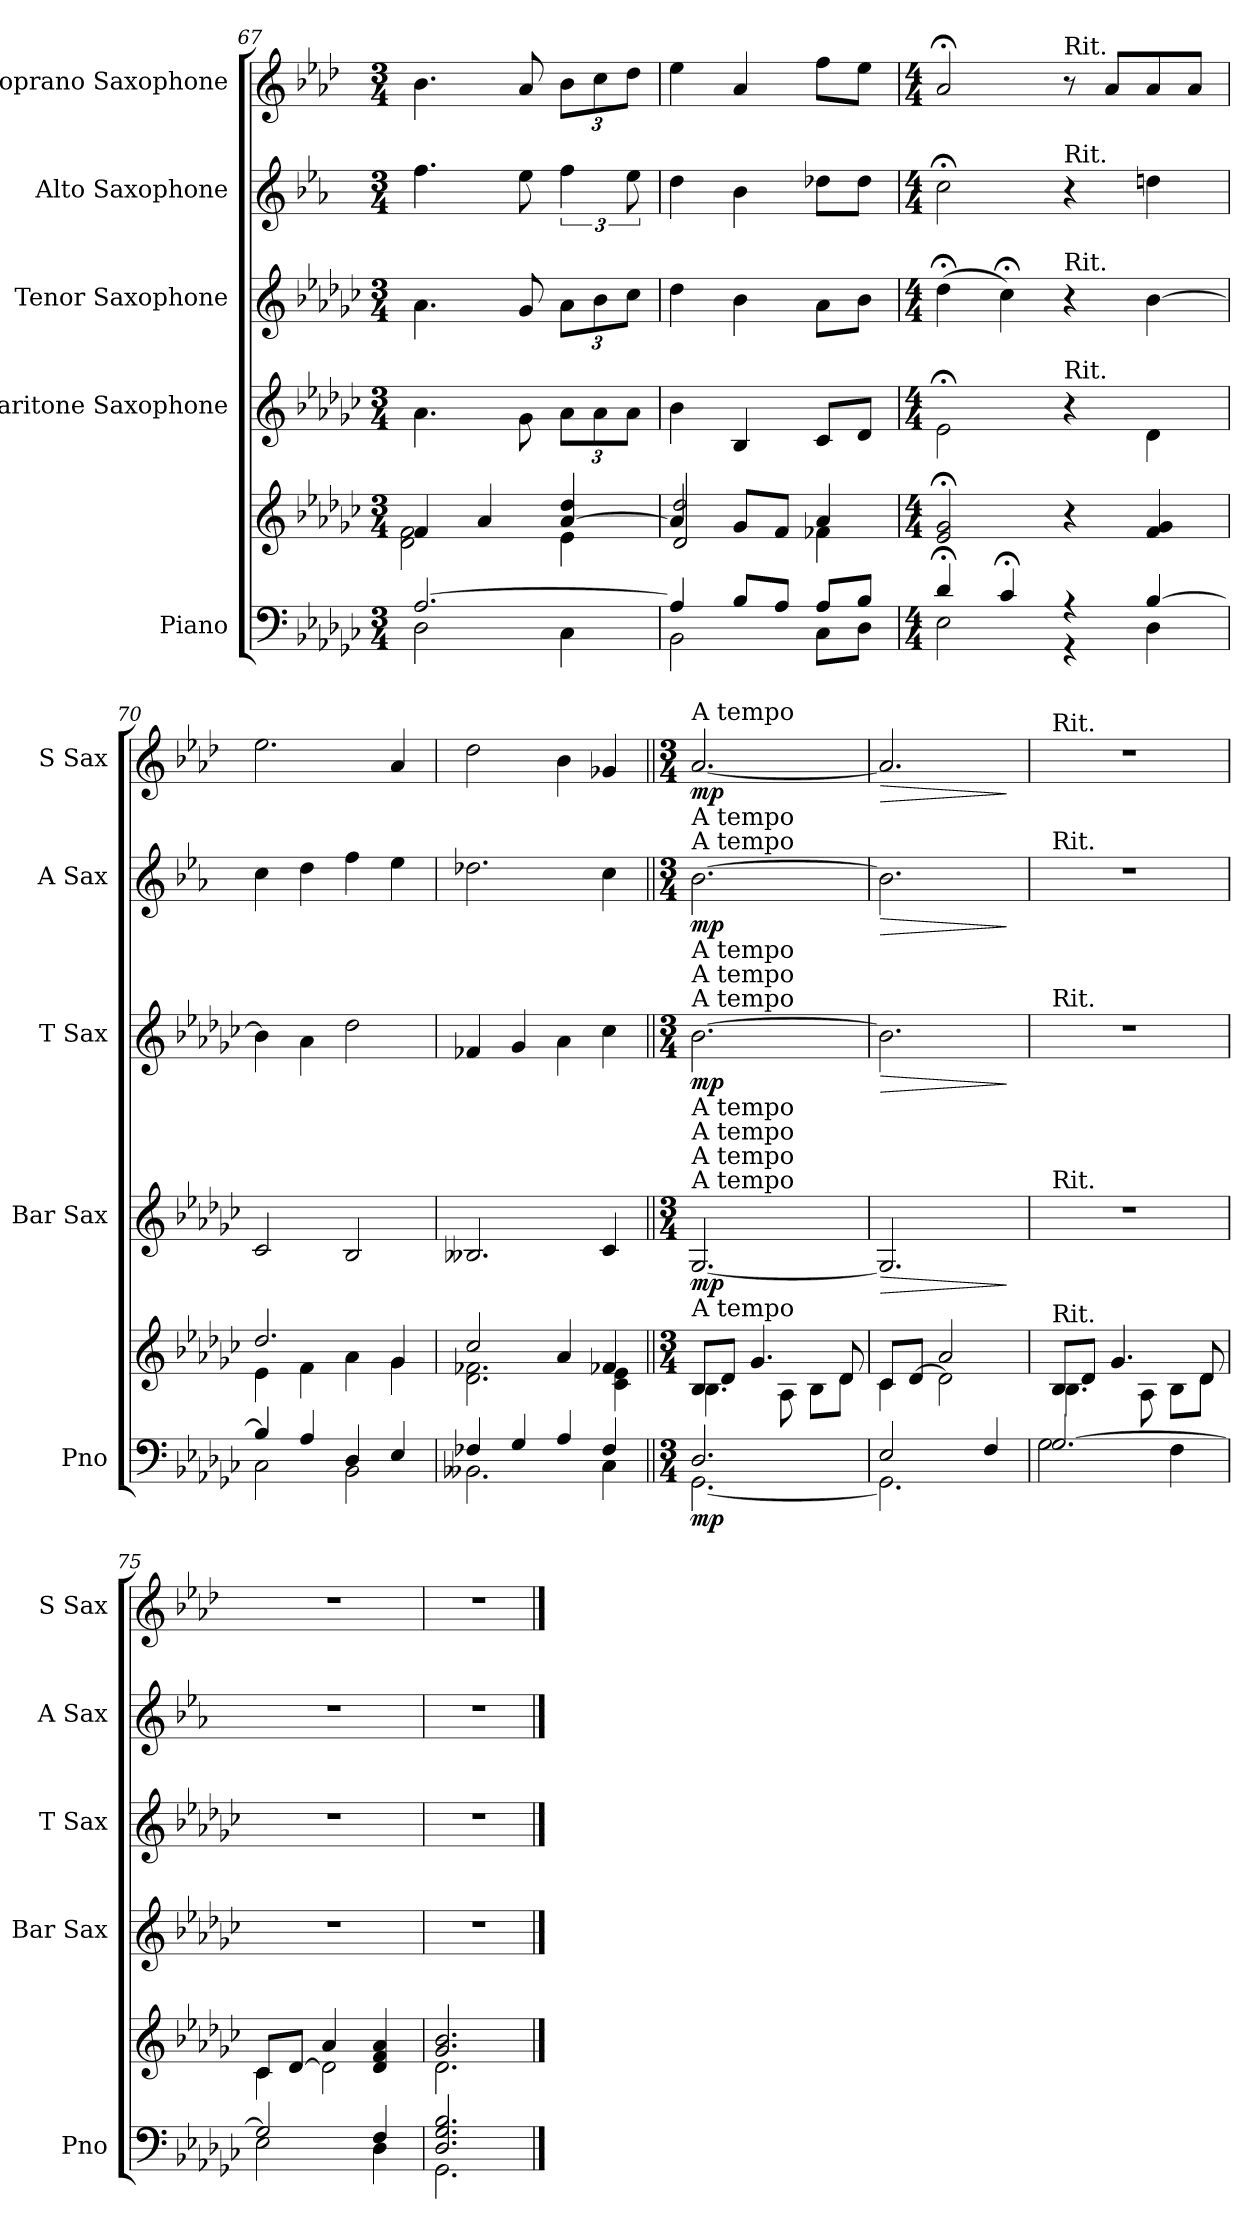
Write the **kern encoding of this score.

**kern	**kern	**dynam	**kern	**dynam	**kern	**dynam	**kern	**dynam	**kern	**dynam
*part5	*part5	*part5	*part4	*part4	*part3	*part3	*part2	*part2	*part1	*part1
*staff6	*staff5	*staff5/6	*staff4	*staff4	*staff3	*staff3	*staff2	*staff2	*staff1	*staff1
*I"Piano	*	*	*I"Baritone Saxophone	*	*I"Tenor Saxophone	*	*I"Alto Saxophone	*	*I"Soprano Saxophone	*
*I'Pno	*	*	*I'Bar Sax	*	*I'T Sax	*	*I'A Sax	*	*I'S Sax	*
*clefF4	*clefG2	*	*clefG2	*	*clefG2	*	*clefG2	*	*clefG2	*
*	*	*	*ITrd12c21	*	*ITrd8c14	*	*ITrd5c9	*	*ITrd1c2	*
*k[b-e-a-d-g-c-]	*k[b-e-a-d-g-c-]	*	*k[b-e-a-d-g-c-]	*	*k[b-e-a-d-g-c-]	*	*k[b-e-a-d-g-c-]	*	*k[b-e-a-d-g-c-]	*
*M3/4	*M3/4	*	*M3/4	*	*M3/4	*	*M3/4	*	*M3/4	*
=67	=67	=67	=67	=67	=67	=67	=67	=67	=67	=67
*^	*^	*	*	*	*	*	*	*	*	*
[2.A-/	2D-\	4f/	2d-\ 2f\	.	4.A-\	.	4.A-\	.	4.a-\	.	4.a-\	.
.	.	4a-/	.	.	.	.	.	.	.	.	.	.
.	.	.	.	.	8G-\	.	8G-/	.	8g-\	.	8g-/	.
*	*	*	*	*	*Xbrackettup	*	*Xbrackettup	*	*	*	*Xbrackettup	*
.	4C-\	[4a-/ 4dd-/	4e-\	.	12A-\L	.	12A-\L	.	6a-\	.	12a-\L	.
.	.	.	.	.	12A-\	.	12B-\	.	.	.	12b-\	.
.	.	.	.	.	12A-\J	.	12c-\J	.	12g-\	.	12cc-\J	.
=68	=68	=68	=68	=68	=68	=68	=68	=68	=68	=68	=68	=68
4A-/]	2BB-\	4a-/]	2d-/ 2dd-/	.	4B-\	.	4d-\	.	4f\	.	4dd-\	.
8B-/L	.	8g-/L	.	.	4BB-/	.	4B-\	.	4d-\	.	4g-/	.
8A-/J	.	8f/J	.	.	.	.	.	.	.	.	.	.
8A-/L	8C-\L	4a-/	4f-X\	.	8C-/L	.	8A-\L	.	8f-X\L	.	8ee-\L	.
8B-/J	8D-\J	.	.	.	8D-/J	.	8B-\J	.	8f-\J	.	8dd-\J	.
*	*	*v	*v	*	*	*	*	*	*	*	*	*
=69	=69	=69	=69	=69	=69	=69	=69	=69	=69	=69	=69
*M4/4	*	*M4/4	*	*M4/4	*	*M4/4	*	*M4/4	*	*M4/4	*
*	*	*	*	*	*	*	*	*	*	*MM50	*
4d-;</	2E-\	2e-/;< 2g-/;<	.	2E-;<\	.	(>4d-;<\	.	2e-;<\	.	2g-;</	.
4c-;</	.	.	.	.	.	4c-;<\)	.	.	.	.	.
*	*	*	*	*	*	*	*	*	*	*MM35	*
!	!	!	!	!	!	!	!	!	!	!LO:TX:a:t=Rit.	!
!	!	!	!	!	!	!	!	!LO:TX:a:t=Rit.	!	!	!
!	!	!	!	!	!	!LO:TX:a:t=Rit.	!	!	!	!	!
!	!	!	!	!LO:TX:a:t=Rit.	!	!	!	!	!	!	!
4rGG	4rA	4r	.	4r	.	4r	.	4r	.	8r	.
*	*	*	*	*	*	*	*	*	*	*MM72	*
.	.	.	.	.	.	.	.	.	.	8g-/L	.
[4B-/	4D-\	4f/ 4g-/	.	4D-\	.	[4B-\	.	4fn\	.	8g-/	.
*	*	*	*	*	*	*	*	*	*	*MM71	*
.	.	.	.	.	.	.	.	.	.	8g-/J	.
!!LO:LB:g=z
=70	=70	=70	=70	=70	=70	=70	=70	=70	=70	=70	=70
*	*	*	*	*	*	*	*	*	*	*MM70	*
*	*	*^	*	*	*	*	*	*	*	*	*
4B-/]	2C-\	2.dd-/	4e-\	.	2C-/	.	4B-\]	.	4e-\	.	2.dd-\	.
4A-/	.	.	4f\	.	.	.	4A-\	.	4f\	.	.	.
4D-/	2BB-\	.	4a-\	.	2BB-/	.	2d-\	.	4a-\	.	.	.
4E-/	.	4g-/	4g-\	.	.	.	.	.	4g-\	.	4g-/	.
=71	=71	=71	=71	=71	=71	=71	=71	=71	=71	=71	=71	=71
4F-X/	2.BB--X\	2cc-/	2.d-\ 2.f-X\	.	2.BB--X/	.	4F-X/	.	2.f-X\	.	2cc-\	.
4G-/	.	.	.	.	.	.	4G-/	.	.	.	.	.
4A-/	.	4a-/	.	.	.	.	4A-\	.	.	.	4a-\	.
4F-/	4C-\	4f-X/	4c-\ 4e-\	.	4C-/	.	4c-\	.	4e-\	.	4f-X/	.
=72||	=72||	=72||	=72||	=72||	=72||	=72||	=72||	=72||	=72||	=72||	=72||	=72||
!!LO:REH:place=s1:a:B:fs=14:t=I
*M3/4	*	*M3/4	*	*	*M3/4	*	*M3/4	*	*M3/4	*	*M3/4	*
*	*	*	*	*	*	*	*	*	*	*	*MM75	*
!	!	!	!	!	!	!	!	!	!	!	!LO:TX:a:t=A tempo	!
!	!	!	!	!	!	!	!	!	!LO:TX:a:t=A tempo	!	!	!
!	!	!	!	!	!	!	!	!	!LO:TX:a:t=A tempo	!	!	!
!	!	!	!	!	!	!	!LO:TX:a:t=A tempo	!	!	!	!	!
!	!	!	!	!	!	!	!LO:TX:a:t=A tempo	!	!	!	!	!
!	!	!	!	!	!	!	!LO:TX:a:t=A tempo	!	!	!	!	!
!	!	!	!	!	!LO:TX:a:t=A tempo	!	!	!	!	!	!	!
!	!	!	!	!	!LO:TX:a:t=A tempo	!	!	!	!	!	!	!
!	!	!	!	!	!LO:TX:a:t=A tempo	!	!	!	!	!	!	!
!	!	!	!	!	!LO:TX:a:t=A tempo	!	!	!	!	!	!	!
!	!	!LO:TX:a:t=A tempo	!	!	!	!	!	!	!	!	!	!
!	!	!	!	!LO:DY:b=2	!	!LO:DY:b	!	!LO:DY:b	!	!LO:DY:b	!	!LO:DY:b
2.D-/	[2.GG-\	8B-/L	4.B-\	mp	[2.GG-/	mp	[2.B-\	mp	[2.d-\	mp	[2.g-/	mp
.	.	8d-/J	.	.	.	.	.	.	.	.	.	.
.	.	4.g-/	.	.	.	.	.	.	.	.	.	.
.	.	.	8A-\	.	.	.	.	.	.	.	.	.
.	.	.	8B-\L	.	.	.	.	.	.	.	.	.
.	.	8d-/	8d-\J	.	.	.	.	.	.	.	.	.
=73	=73	=73	=73	=73	=73	=73	=73	=73	=73	=73	=73	=73
!	!	!	!	!	!	!LO:HP:b	!	!LO:HP:b	!	!LO:HP:b	!	!LO:HP:b
2E-/	2.GG-\]	8c-/L	4c-\	.	2.GG-/]	>	2.B-\]	>	2.d-\]	>	2.g-/]	>
.	.	[8d-/J	.	.	.	.	.	.	.	.	.	.
.	.	2d-\]	2a-/	.	.	.	.	.	.	.	.	.
4F/	.	.	.	.	.	.	.	.	.	.	.	.
*v	*v	*	*	*	*	*	*	*	*	*	*	*
*	*v	*v	*	*	*	*	*	*	*	*	*
.	.	.	.	]	.	]	.	]	.	]
=74	=74	=74	=74	=74	=74	=74	=74	=74	=74	=74
*	*	*	*	*	*	*	*	*	*MM70	*
*^	*^	*	*	*	*	*	*	*	*	*
!	!	!	!	!	!	!	!	!	!	!	!LO:TX:a:t=Rit.	!
!	!	!	!	!	!	!	!	!	!LO:TX:a:t=Rit.	!	!	!
!	!	!	!	!	!	!	!LO:TX:a:t=Rit.	!	!	!	!	!
!	!	!	!	!	!LO:TX:a:t=Rit.	!	!	!	!	!	!	!
!	!	!LO:TX:a:t=Rit.	!	!	!	!	!	!	!	!	!	!
[2.G-/	2G-\	8B-/L	4.B-\	.	2.r	.	2.r	.	2.r	.	2.r	.
.	.	8d-/J	.	.	.	.	.	.	.	.	.	.
.	.	4.g-/	.	.	.	.	.	.	.	.	.	.
.	.	.	8A-\	.	.	.	.	.	.	.	.	.
.	4F\	.	8B-\L	.	.	.	.	.	.	.	.	.
.	.	8d-/	8d-\J	.	.	.	.	.	.	.	.	.
=75	=75	=75	=75	=75	=75	=75	=75	=75	=75	=75	=75	=75
*	*	*	*	*	*	*	*	*	*	*	*MM60	*
2G-/]	2E-\	8c-/L	4c-\	.	2.r	.	2.r	.	2.r	.	2.r	.
.	.	[8d-/J	.	.	.	.	.	.	.	.	.	.
.	.	2d-\]	4a-/	.	.	.	.	.	.	.	.	.
4F/	4D-\	.	4d-/ 4f/ 4a-/	.	.	.	.	.	.	.	.	.
=76	=76	=76	=76	=76	=76	=76	=76	=76	=76	=76	=76	=76
*	*	*	*	*	*	*	*	*	*	*	*MM30	*
2.D-/ 2.G-/ 2.B-/	2.GG-:\	2.g-/ 2.b-/	2.d-:\	.	2.r	.	2.r	.	2.r	.	2.r	.
*v	*v	*	*	*	*	*	*	*	*	*	*	*
*	*v	*v	*	*	*	*	*	*	*	*	*
==	==	==	==	==	==	==	==	==	==	==
*-	*-	*-	*-	*-	*-	*-	*-	*-	*-	*-
